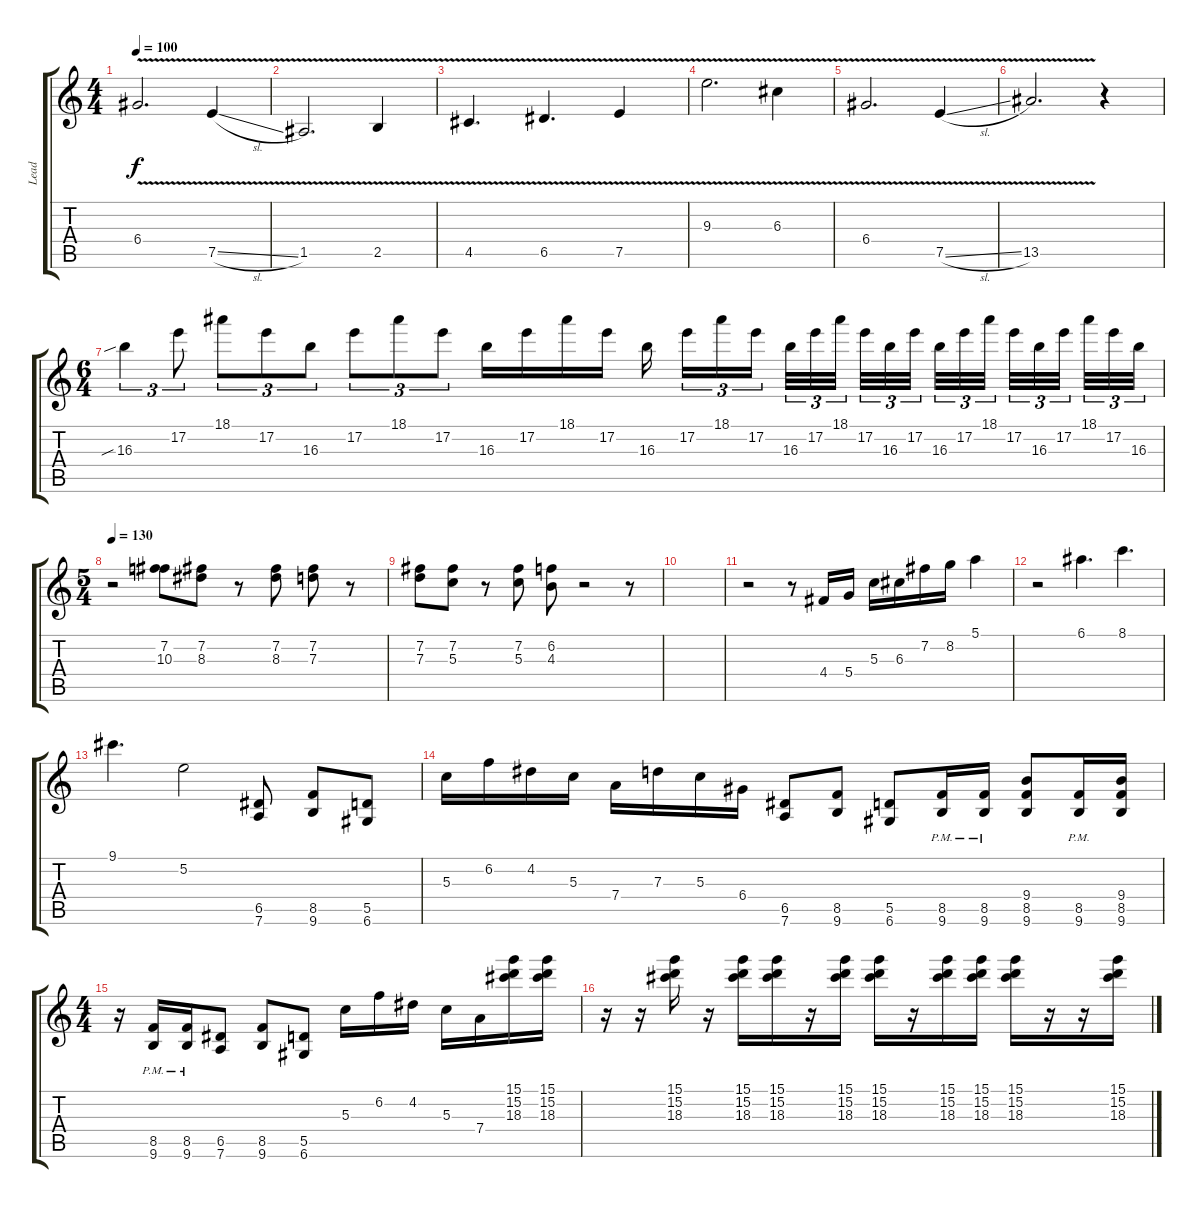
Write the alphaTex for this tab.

\track ("Lead" "Lead") {instrument distortionguitar}
\staff {score tabs}
\tuning (E4 B3 G3 D3 A2 D2) {hide}
\ts (4 4)
\tempo 100
\clef g2
\ks c
6.4{v}.2{d dy f} 7.5{v sl}.4 |
1.5{v}.2{d} 2.5{v}.4 |
4.5{v}.4{d} 6.5{v}.4{d} 7.5{v}.4 |
9.3{v}.2{d} 6.3{v}.4 |
6.4{v}.2{d} 7.5{v sl}.4 |
13.5{v}.2{d} r.4{instrument distortionguitar} |
\ts (6 4)
16.3{sib}.4{tu (3 2)} 17.2.8{tu (3 2)} 18.1.8{tu (3 2)} 17.2.8{tu (3 2)} 16.3.8{tu (3 2)} 17.2.8{tu (3 2)} 18.1.8{tu (3 2)} 17.2.8{tu (3 2)} 16.3.16 17.2.16 18.1.16 17.2.16 16.3.16{beam splitsecondary} 17.2.16{tu (3 2)} 18.1.16{tu (3 2)} 17.2.16{tu (3 2) beam splitsecondary} 16.3.32{tu (3 2)} 17.2.32{tu (3 2)} 18.1.32{tu (3 2) beam splitsecondary} 17.2.32{tu (3 2)} 16.3.32{tu (3 2)} 17.2.32{tu (3 2) beam splitsecondary} 16.3.32{tu (3 2)} 17.2.32{tu (3 2)} 18.1.32{tu (3 2) beam splitsecondary} 17.2.32{tu (3 2)} 16.3.32{tu (3 2)} 17.2.32{tu (3 2) beam splitsecondary} 18.1.32{tu (3 2)} 17.2.32{tu (3 2)} 16.3.32{tu (3 2)} |
\ts (5 4)
\tempo 130
r.2 (7.2 10.3).8 (7.2 8.3).8 r.8 (7.2 8.3).8 (7.2 7.3).8 r.8 |
(7.2 7.3).8 (7.2 5.3).8 r.8 (7.2 5.3).8 (6.2 4.3).8 r.2 r.8 |
|
r.2 r.8 4.4.16 5.4.16 5.3.16 6.3.16 7.2.16 8.2.16 5.1.4 |
r.2 6.1.4{d} 8.1.4{d} |
9.1.4{d} 5.2.2 (6.5 7.6).8 (8.5 9.6).8 (5.5 6.6).8 |
5.3.16 6.2.16 4.2.16 5.3.16 7.4.16 7.3.16 5.3.16 6.4.16 (6.5 7.6).8 (8.5 9.6).8 (5.5 6.6).8 (8.5{pm} 9.6{pm}).16 (8.5{pm} 9.6{pm}).16 (9.4 8.5 9.6).8 (8.5{pm} 9.6{pm}).16 (9.4 8.5 9.6).16 |
\ts (4 4)
r.16 (8.5{pm} 9.6{pm}).16 (8.5{pm} 9.6{pm}).16 (6.5 7.6).8 (8.5 9.6).8 (5.5 6.6).8 5.3.16 6.2.16 4.2.16 5.3.16 7.4.16 (15.1 15.2 18.3).16 (15.1 15.2 18.3).16 |
r.16 r.16 (15.1 15.2 18.3).16 r.16 (15.1 15.2 18.3).16 (15.1 15.2 18.3).16 r.16 (15.1 15.2 18.3).16 (15.1 15.2 18.3).16 r.16 (15.1 15.2 18.3).16 (15.1 15.2 18.3).16 (15.1 15.2 18.3).16 r.16 r.16 (15.1 15.2 18.3).16
